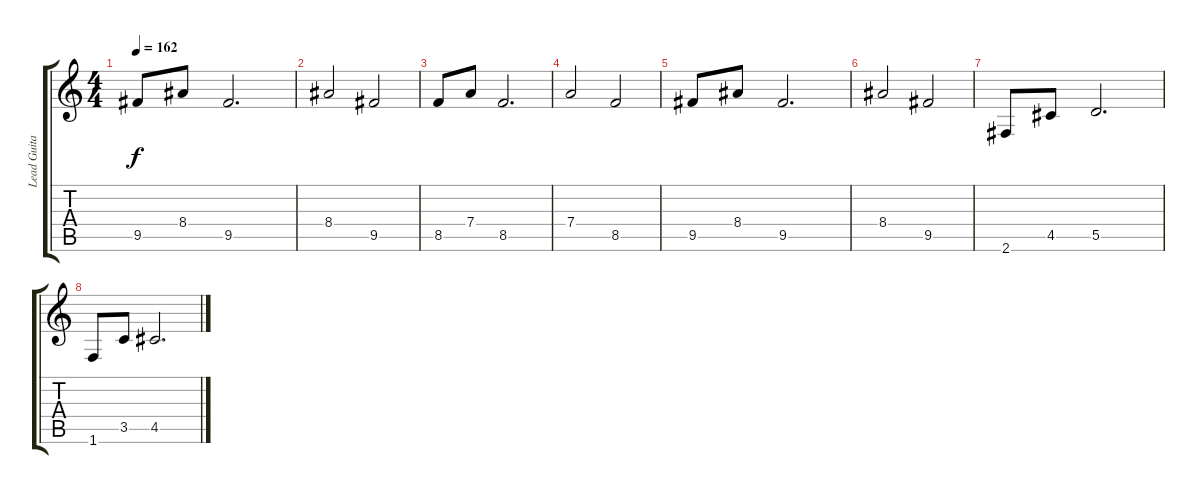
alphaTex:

\track ("Lead Guitar" "Lead Guita") {instrument distortionguitar}
\staff {score tabs}
\tuning (E4 B3 G3 D3 A2 E2) {hide}
\ts (4 4)
\tempo 162
\clef g2
\ks c
9.5.8{dy f} 8.4.8 9.5.2{d} |
8.4.2 9.5.2 |
8.5.8 7.4.8 8.5.2{d} |
7.4.2 8.5.2 |
9.5.8 8.4.8 9.5.2{d} |
8.4.2 9.5.2 |
2.6.8 4.5.8 5.5.2{d} |
1.6.8 3.5.8 4.5.2{d}
